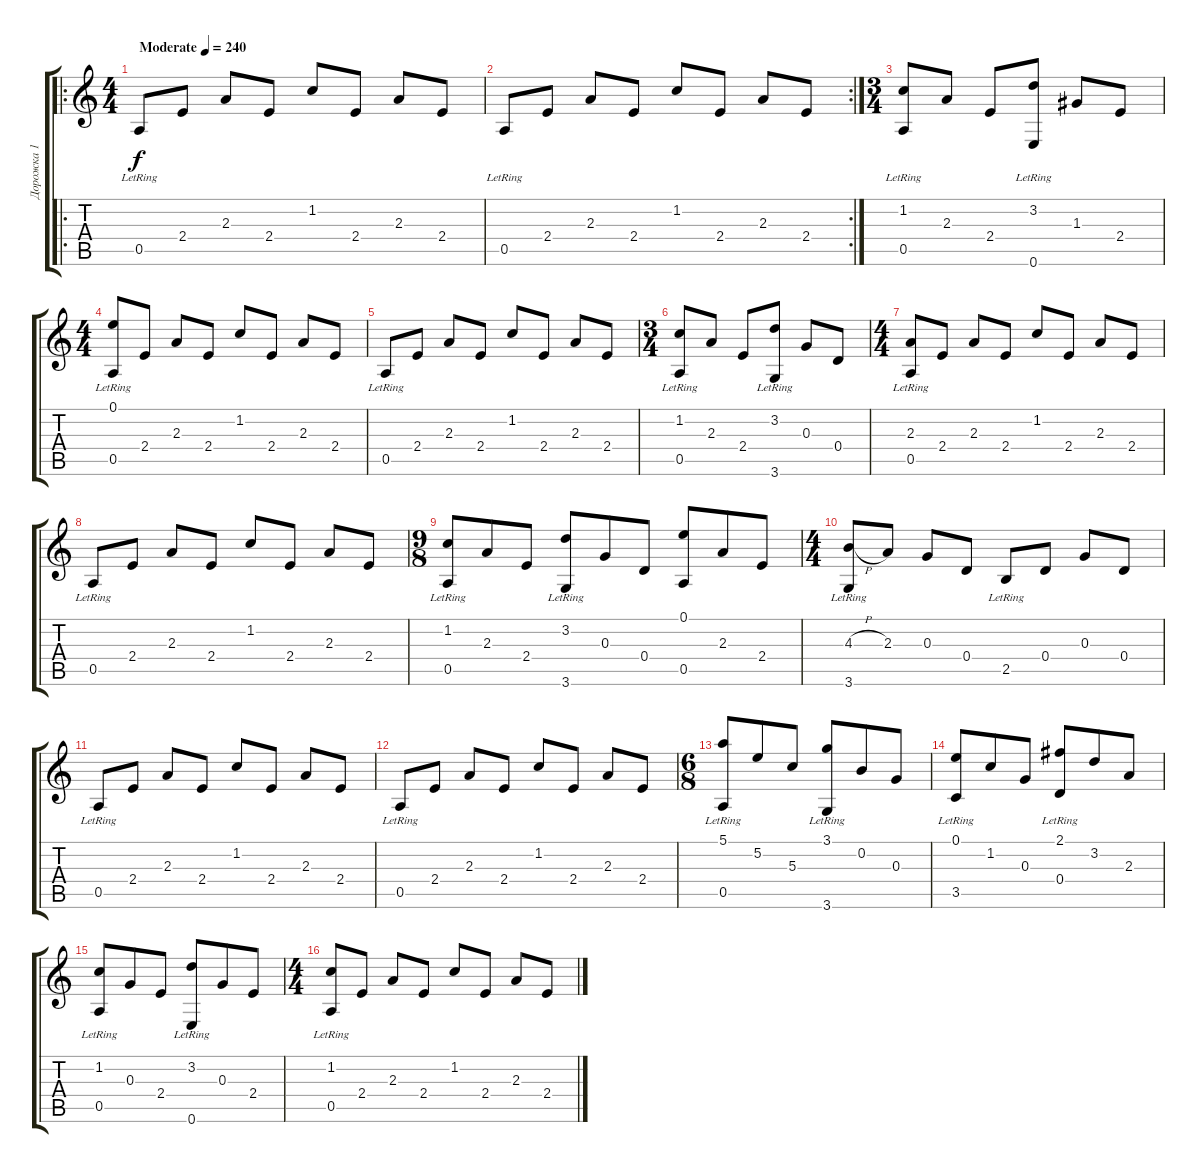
\track ("Дорожка 1" "Дорожка 1") {instrument acousticguitarsteel}
\staff {score tabs}
\tuning (E4 B3 G3 D3 A2 E2) {hide}
\ro
\ts (4 4)
\tempo (240 "Moderate")
\clef g2
\ks c
0.5{lr}.8{dy f instrument acousticguitarsteel} 2.4.8 2.3.8 2.4.8 1.2.8 2.4.8 2.3.8 2.4.8 |
\rc 2
0.5{lr}.8 2.4.8 2.3.8 2.4.8 1.2.8 2.4.8 2.3.8 2.4.8 |
\ts (3 4)
(1.2 0.5{lr}).8 2.3.8 2.4.8 (3.2 0.6{lr}).8 1.3.8 2.4.8 |
\ts (4 4)
(0.1{lr} 0.5{lr}).8 2.4.8 2.3.8 2.4.8 1.2.8 2.4.8 2.3.8 2.4.8 |
0.5{lr}.8 2.4.8 2.3.8 2.4.8 1.2.8 2.4.8 2.3.8 2.4.8 |
\ts (3 4)
(1.2 0.5{lr}).8 2.3.8 2.4.8 (3.2 3.6{lr}).8 0.3.8 0.4.8 |
\ts (4 4)
(2.3{lr} 0.5{lr}).8 2.4.8 2.3.8 2.4.8 1.2.8 2.4.8 2.3.8 2.4.8 |
0.5{lr}.8 2.4.8 2.3.8 2.4.8 1.2.8 2.4.8 2.3.8 2.4.8 |
\ts (9 8)
(1.2 0.5{lr}).8 2.3.8 2.4.8 (3.2 3.6{lr}).8 0.3.8 0.4.8 (0.1 0.5).8 2.3.8 2.4.8 |
\ts (4 4)
(4.3{h} 3.6{lr}).8 2.3.8 0.3.8 0.4.8 2.5{lr}.8 0.4.8 0.3.8 0.4.8 |
0.5{lr}.8 2.4.8 2.3.8 2.4.8 1.2.8 2.4.8 2.3.8 2.4.8 |
0.5{lr}.8 2.4.8 2.3.8 2.4.8 1.2.8 2.4.8 2.3.8 2.4.8 |
\ts (6 8)
(5.1 0.5{lr}).8 5.2.8 5.3.8 (3.1 3.6{lr}).8 0.2.8 0.3.8 |
(0.1 3.5{lr}).8 1.2.8 0.3.8 (2.1 0.4{lr}).8 3.2.8 2.3.8 |
(1.2 0.5{lr}).8 0.3.8 2.4.8 (3.2 0.6{lr}).8 0.3.8 2.4.8 |
\ts (4 4)
(1.2 0.5{lr}).8 2.4.8 2.3.8 2.4.8 1.2.8 2.4.8 2.3.8 2.4.8
